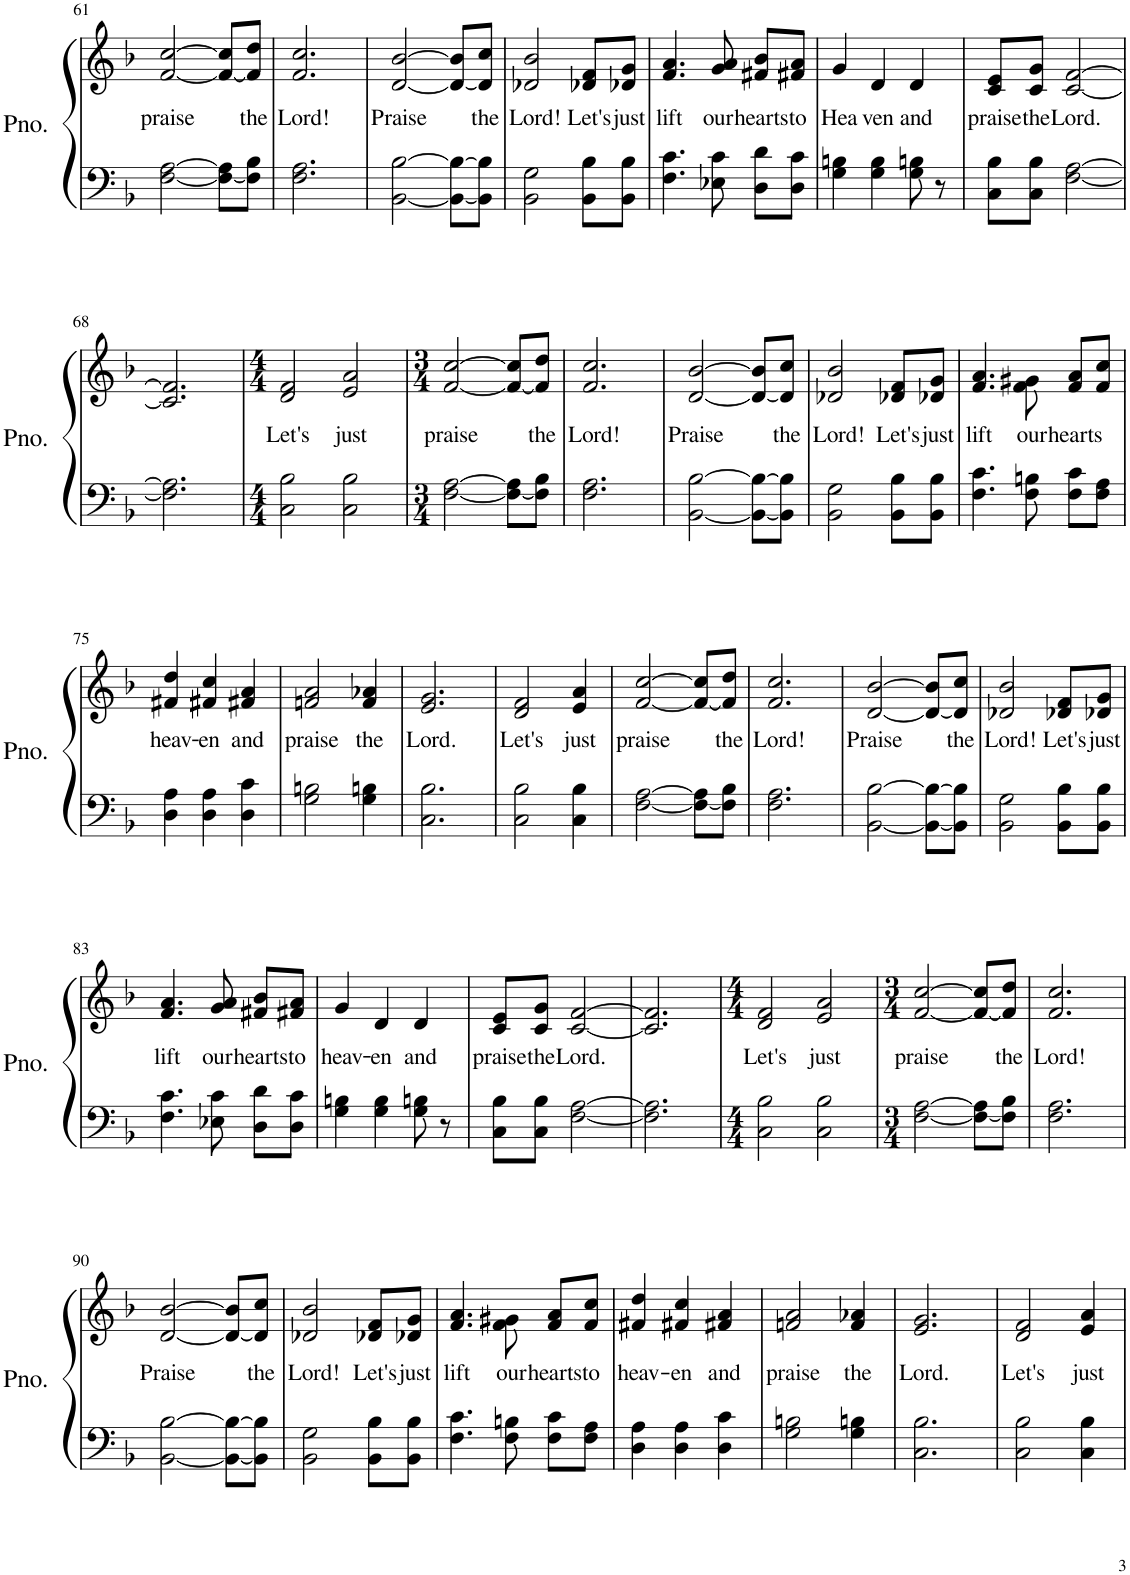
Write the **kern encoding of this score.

**kern	**kern	**text
*part1	*part1	*part1
*staff2	*staff1	*staff1
*I"Piano	*	*
*I'Pno.	*	*
!!LO:PB:g=z
*clefF4	*clefG2	*
*k[b-]	*k[b-]	*
*M3/4	*M3/4	*
=61	=61	=61
!	!	!LO:LY:b
[2F\ [2A\	[2f/ [2cc/	praise
8F\_ 8A\]L	8f/_ 8cc/]L	.
!	!	!LO:LY:b
8F\] 8B-\J	8f/] 8dd/J	the
=62	=62	=62
!	!	!LO:LY:b
2.F\ 2.A\	2.f/ 2.cc/	Lord!
=63	=63	=63
!	!	!LO:LY:b
[2BB-\ [2B-\	[2d/ [2b-/	Praise
8BB-\_ 8B-\_L	8d/_ 8b-/]L	.
!	!	!LO:LY:b
8BB-\] 8B-\]J	8d/] 8cc/J	the
=64	=64	=64
!	!	!LO:LY:b
2BB-\ 2G\	2d-X/ 2b-/	Lord!
!	!	!LO:LY:b
8BB-\ 8B-\L	8d-X/ 8f/L	Let's
!	!	!LO:LY:b
8BB-\ 8B-\J	8d-X/ 8g/J	just
=65	=65	=65
!	!	!LO:LY:b
4.F\ 4.c\	4.f/ 4.a/	lift
!	!	!LO:LY:b
8E-X\ 8c\	8g/ 8a/	our
!	!	!LO:LY:b
8D\ 8d\L	8f#X/ 8b-/L	hearts
!	!	!LO:LY:b
8D\ 8c\J	8f#X/ 8a/J	to
=66	=66	=66
!	!	!LO:LY:b
4G\ 4Bn\	4g/	Hea-
!	!	!LO:LY:b
4G\ 4B\	4d/	-ven
!	!	!LO:LY:b
8G\ 8Bn\	4d/	and
8r	.	.
=67	=67	=67
!	!	!LO:LY:b
8C\ 8B-\L	8c/ 8e/L	praise
!	!	!LO:LY:b
8C\ 8B-\J	8c/ 8g/J	the
!	!	!LO:LY:b
[2F\ [2A\	[2c/ [2f/	Lord.
!!LO:LB:g=z
=68	=68	=68
2.F\] 2.A\]	2.c/] 2.f/]	.
=69	=69	=69
*M4/4	*M4/4	*
!	!	!LO:LY:b
2C\ 2B-\	2d/ 2f/	Let's
!	!	!LO:LY:b
2C\ 2B-\	2e/ 2a/	just
=70	=70	=70
*M3/4	*M3/4	*
!	!	!LO:LY:b
[2F\ [2A\	[2f/ [2cc/	praise
8F\_ 8A\]L	8f/_ 8cc/]L	.
!	!	!LO:LY:b
8F\] 8B-\J	8f/] 8dd/J	the
=71	=71	=71
!	!	!LO:LY:b
2.F\ 2.A\	2.f/ 2.cc/	Lord!
=72	=72	=72
!	!	!LO:LY:b
[2BB-\ [2B-\	[2d/ [2b-/	Praise
8BB-\_ 8B-\_L	8d/_ 8b-/]L	.
!	!	!LO:LY:b
8BB-\] 8B-\]J	8d/] 8cc/J	the
=73	=73	=73
!	!	!LO:LY:b
2BB-\ 2G\	2d-X/ 2b-/	Lord!
!	!	!LO:LY:b
8BB-\ 8B-\L	8d-X/ 8f/L	Let's
!	!	!LO:LY:b
8BB-\ 8B-\J	8d-X/ 8g/J	just
=74	=74	=74
!	!	!LO:LY:b
4.F\ 4.c\	4.f/ 4.a/	lift
!	!	!LO:LY:b
8F\ 8Bn\	8f\ 8g#X\	our
!	!	!LO:LY:b
8F\ 8c\L	8f/ 8a/L	hearts
8F\ 8A\J	8f/ 8cc/J	.
!!LO:LB:g=z
=75	=75	=75
!	!	!LO:LY:b
4D\ 4A\	4f#X/ 4dd/	heav-
!	!	!LO:LY:b
4D\ 4A\	4f#X/ 4cc/	-en
!	!	!LO:LY:b
4D\ 4c\	4f#X/ 4a/	and
=76	=76	=76
!	!	!LO:LY:b
2G\ 2Bn\	2fn/ 2a/	praise
!	!	!LO:LY:b
4G\ 4Bn\	4f/ 4a-X/	the
=77	=77	=77
!	!	!LO:LY:b
2.C\ 2.B-\	2.e/ 2.g/	Lord.
=78	=78	=78
!	!	!LO:LY:b
2C\ 2B-\	2d/ 2f/	Let's
!	!	!LO:LY:b
4C\ 4B-\	4e/ 4a/	just
=79	=79	=79
!	!	!LO:LY:b
[2F\ [2A\	[2f/ [2cc/	praise
8F\_ 8A\]L	8f/_ 8cc/]L	.
!	!	!LO:LY:b
8F\] 8B-\J	8f/] 8dd/J	the
=80	=80	=80
!	!	!LO:LY:b
2.F\ 2.A\	2.f/ 2.cc/	Lord!
=81	=81	=81
!	!	!LO:LY:b
[2BB-\ [2B-\	[2d/ [2b-/	Praise
8BB-\_ 8B-\_L	8d/_ 8b-/]L	.
!	!	!LO:LY:b
8BB-\] 8B-\]J	8d/] 8cc/J	the
=82	=82	=82
!	!	!LO:LY:b
2BB-\ 2G\	2d-X/ 2b-/	Lord!
!	!	!LO:LY:b
8BB-\ 8B-\L	8d-X/ 8f/L	Let's
!	!	!LO:LY:b
8BB-\ 8B-\J	8d-X/ 8g/J	just
!!LO:LB:g=z
=83	=83	=83
!	!	!LO:LY:b
4.F\ 4.c\	4.f/ 4.a/	lift
!	!	!LO:LY:b
8E-X\ 8c\	8g/ 8a/	our
!	!	!LO:LY:b
8D\ 8d\L	8f#X/ 8b-/L	hearts
!	!	!LO:LY:b
8D\ 8c\J	8f#X/ 8a/J	to
=84	=84	=84
!	!	!LO:LY:b
4G\ 4Bn\	4g/	heav-
!	!	!LO:LY:b
4G\ 4B\	4d/	-en
!	!	!LO:LY:b
8G\ 8Bn\	4d/	and
8r	.	.
=85	=85	=85
!	!	!LO:LY:b
8C\ 8B-\L	8c/ 8e/L	praise
!	!	!LO:LY:b
8C\ 8B-\J	8c/ 8g/J	the
!	!	!LO:LY:b
[2F\ [2A\	[2c/ [2f/	Lord.
=86	=86	=86
2.F\] 2.A\]	2.c/] 2.f/]	.
=87	=87	=87
*M4/4	*M4/4	*
!	!	!LO:LY:b
2C\ 2B-\	2d/ 2f/	Let's
!	!	!LO:LY:b
2C\ 2B-\	2e/ 2a/	just
=88	=88	=88
*M3/4	*M3/4	*
!	!	!LO:LY:b
[2F\ [2A\	[2f/ [2cc/	praise
8F\_ 8A\]L	8f/_ 8cc/]L	.
!	!	!LO:LY:b
8F\] 8B-\J	8f/] 8dd/J	the
=89	=89	=89
!	!	!LO:LY:b
2.F\ 2.A\	2.f/ 2.cc/	Lord!
!!LO:LB:g=z
=90	=90	=90
!	!	!LO:LY:b
[2BB-\ [2B-\	[2d/ [2b-/	Praise
8BB-\_ 8B-\_L	8d/_ 8b-/]L	.
!	!	!LO:LY:b
8BB-\] 8B-\]J	8d/] 8cc/J	the
=91	=91	=91
!	!	!LO:LY:b
2BB-\ 2G\	2d-X/ 2b-/	Lord!
!	!	!LO:LY:b
8BB-\ 8B-\L	8d-X/ 8f/L	Let's
!	!	!LO:LY:b
8BB-\ 8B-\J	8d-X/ 8g/J	just
=92	=92	=92
!	!	!LO:LY:b
4.F\ 4.c\	4.f/ 4.a/	lift
!	!	!LO:LY:b
8F\ 8Bn\	8f\ 8g#X\	our
!	!	!LO:LY:b
8F\ 8c\L	8f/ 8a/L	hearts
!	!	!LO:LY:b
8F\ 8A\J	8f/ 8cc/J	to
=93	=93	=93
!	!	!LO:LY:b
4D\ 4A\	4f#X/ 4dd/	heav-
!	!	!LO:LY:b
4D\ 4A\	4f#X/ 4cc/	-en
!	!	!LO:LY:b
4D\ 4c\	4f#X/ 4a/	and
=94	=94	=94
!	!	!LO:LY:b
2G\ 2Bn\	2fn/ 2a/	praise
!	!	!LO:LY:b
4G\ 4Bn\	4f/ 4a-X/	the
=95	=95	=95
!	!	!LO:LY:b
2.C\ 2.B-\	2.e/ 2.g/	Lord.
=96	=96	=96
!	!	!LO:LY:b
2C\ 2B-\	2d/ 2f/	Let's
!	!	!LO:LY:b
4C\ 4B-\	4e/ 4a/	just
=	=	=
*-	*-	*-
